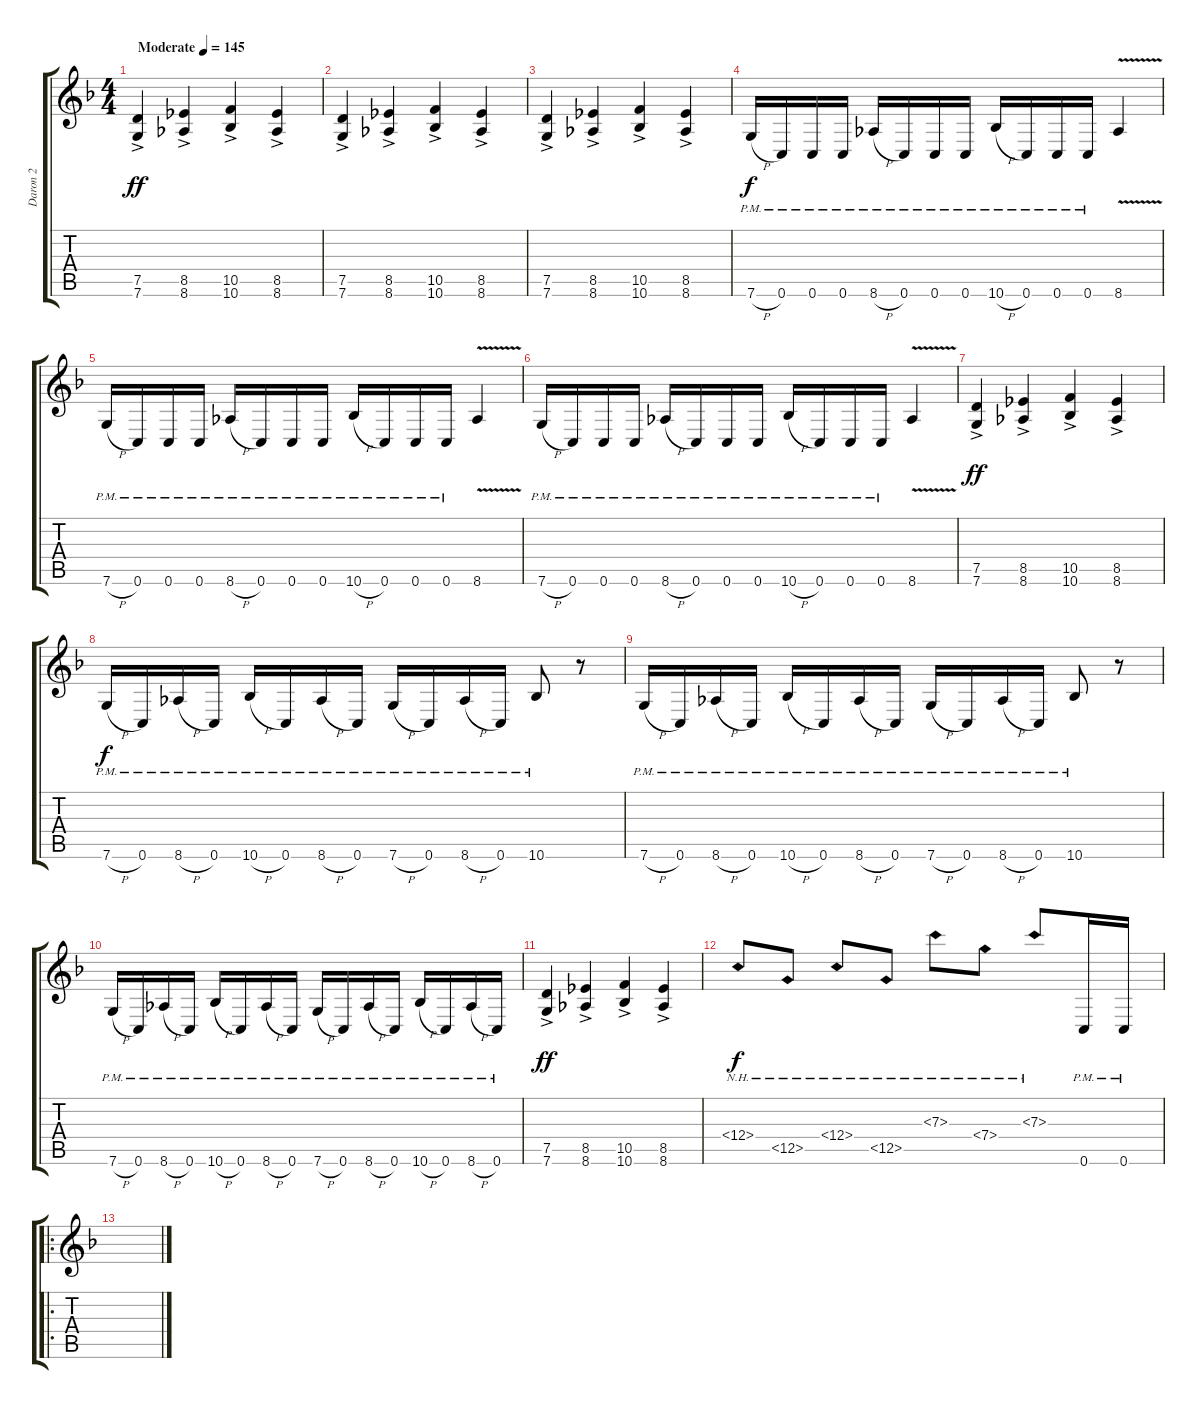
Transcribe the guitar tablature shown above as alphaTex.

\track ("Daron 2" "Daron 2") {instrument overdrivenguitar}
\staff {score tabs}
\tuning (D4 A3 F3 C3 G2 C2) {hide}
\ts (4 4)
\tempo (145 "Moderate")
\clef g2
\ks f
(7.5{ac} 7.6{ac}).4{dy ff instrument overdrivenguitar} (8.5{ac} 8.6{ac}).4 (10.5{ac} 10.6{ac}).4 (8.5{ac} 8.6{ac}).4 |
(7.5{ac} 7.6{ac}).4 (8.5{ac} 8.6{ac}).4 (10.5{ac} 10.6{ac}).4 (8.5{ac} 8.6{ac}).4 |
(7.5{ac} 7.6{ac}).4 (8.5{ac} 8.6{ac}).4 (10.5{ac} 10.6{ac}).4 (8.5{ac} 8.6{ac}).4 |
7.6{h pm}.16{dy f} 0.6{pm}.16 0.6{pm}.16 0.6{pm}.16 8.6{h pm}.16 0.6{pm}.16 0.6{pm}.16 0.6{pm}.16 10.6{h pm}.16 0.6{pm}.16 0.6{pm}.16 0.6{pm}.16 8.6{v}.4 |
7.6{h pm}.16 0.6{pm}.16 0.6{pm}.16 0.6{pm}.16 8.6{h pm}.16 0.6{pm}.16 0.6{pm}.16 0.6{pm}.16 10.6{h pm}.16 0.6{pm}.16 0.6{pm}.16 0.6{pm}.16 8.6{v}.4 |
7.6{h pm}.16 0.6{pm}.16 0.6{pm}.16 0.6{pm}.16 8.6{h pm}.16 0.6{pm}.16 0.6{pm}.16 0.6{pm}.16 10.6{h pm}.16 0.6{pm}.16 0.6{pm}.16 0.6{pm}.16 8.6{v}.4 |
(7.5{ac} 7.6{ac}).4{dy ff} (8.5{ac} 8.6{ac}).4 (10.5{ac} 10.6{ac}).4 (8.5{ac} 8.6{ac}).4 |
7.6{h pm}.16{dy f} 0.6{pm}.16 8.6{h pm}.16 0.6{pm}.16 10.6{h pm}.16 0.6{pm}.16 8.6{h pm}.16 0.6{pm}.16 7.6{h pm}.16 0.6{pm}.16 8.6{h pm}.16 0.6{pm}.16 10.6{pm}.8 r.8 |
7.6{h pm}.16 0.6{pm}.16 8.6{h pm}.16 0.6{pm}.16 10.6{h pm}.16 0.6{pm}.16 8.6{h pm}.16 0.6{pm}.16 7.6{h pm}.16 0.6{pm}.16 8.6{h pm}.16 0.6{pm}.16 10.6{pm}.8 r.8 |
7.6{h pm}.16 0.6{pm}.16 8.6{h pm}.16 0.6{pm}.16 10.6{h pm}.16 0.6{pm}.16 8.6{h pm}.16 0.6{pm}.16 7.6{h pm}.16 0.6{pm}.16 8.6{h pm}.16 0.6{pm}.16 10.6{h pm}.16 0.6{pm}.16 8.6{h pm}.16 0.6{pm}.16 |
(7.5{ac} 7.6{ac}).4{dy ff} (8.5{ac} 8.6{ac}).4 (10.5{ac} 10.6{ac}).4 (8.5{ac} 8.6{ac}).4 |
12.4{nh}.8{dy f} 12.5{nh}.8 12.4{nh}.8 12.5{nh}.8 7.3{nh}.8 7.4{nh}.8 7.3{nh}.8 0.6{pm}.16 0.6{pm}.16 |
\ro
